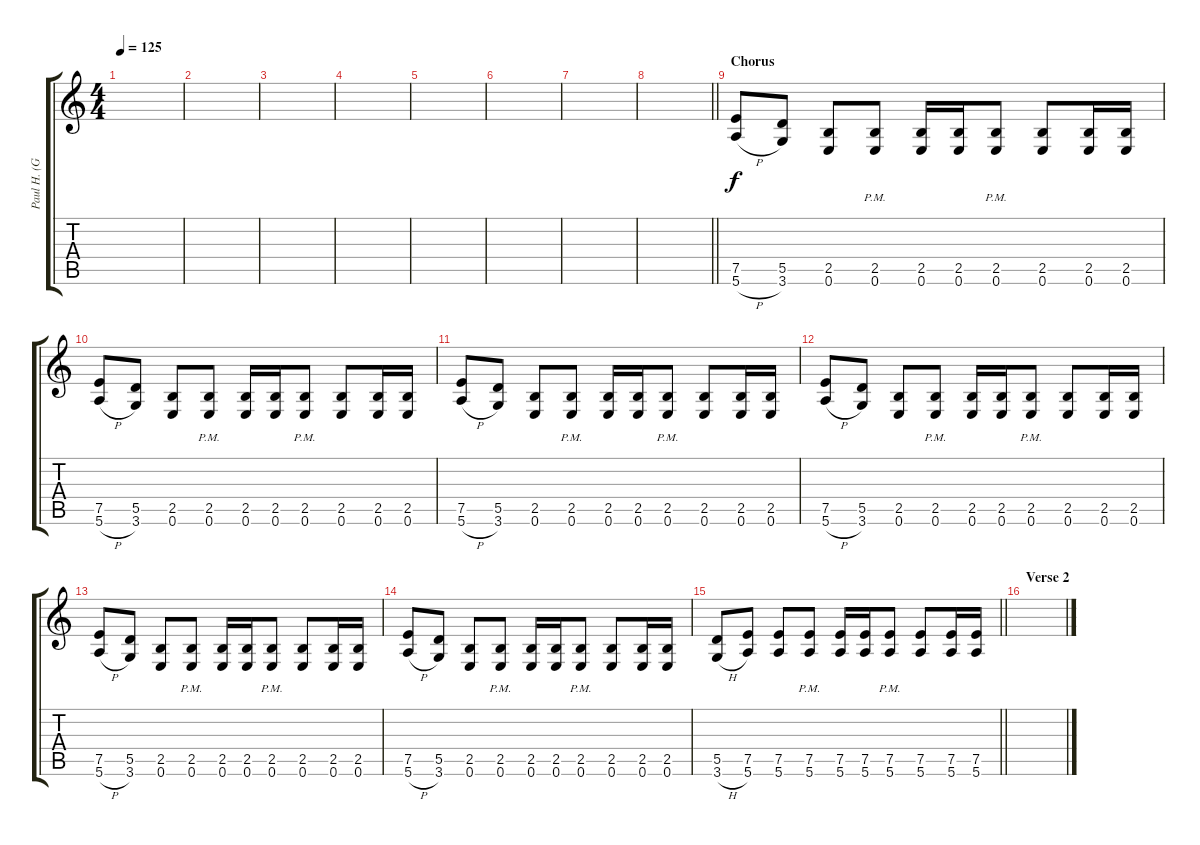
\track ("Paul H. (Guitar)" "Paul H. (G") {instrument distortionguitar}
\staff {score tabs}
\tuning (E4 B3 G3 D3 A2 E2) {hide}
\ts (4 4)
\tempo 125
\clef g2
\ks c
|
|
|
|
|
|
|
\barLineRight lightlight
|
\section ("" "Chorus")
(7.5 5.6{h}).8 (5.5 3.6).8 (2.5 0.6).8 (2.5{pm} 0.6{pm}).8 (2.5 0.6).16 (2.5 0.6).16 (2.5{pm} 0.6{pm}).8 (2.5 0.6).8 (2.5 0.6).16 (2.5 0.6).16 |
(7.5 5.6{h}).8 (5.5 3.6).8 (2.5 0.6).8 (2.5{pm} 0.6{pm}).8 (2.5 0.6).16 (2.5 0.6).16 (2.5{pm} 0.6{pm}).8 (2.5 0.6).8 (2.5 0.6).16 (2.5 0.6).16 |
(7.5 5.6{h}).8 (5.5 3.6).8 (2.5 0.6).8 (2.5{pm} 0.6{pm}).8 (2.5 0.6).16 (2.5 0.6).16 (2.5{pm} 0.6{pm}).8 (2.5 0.6).8 (2.5 0.6).16 (2.5 0.6).16 |
(7.5 5.6{h}).8 (5.5 3.6).8 (2.5 0.6).8 (2.5{pm} 0.6{pm}).8 (2.5 0.6).16 (2.5 0.6).16 (2.5{pm} 0.6{pm}).8 (2.5 0.6).8 (2.5 0.6).16 (2.5 0.6).16 |
(7.5 5.6{h}).8 (5.5 3.6).8 (2.5 0.6).8 (2.5{pm} 0.6{pm}).8 (2.5 0.6).16 (2.5 0.6).16 (2.5{pm} 0.6{pm}).8 (2.5 0.6).8 (2.5 0.6).16 (2.5 0.6).16 |
(7.5 5.6{h}).8 (5.5 3.6).8 (2.5 0.6).8 (2.5{pm} 0.6{pm}).8 (2.5 0.6).16 (2.5 0.6).16 (2.5{pm} 0.6{pm}).8 (2.5 0.6).8 (2.5 0.6).16 (2.5 0.6).16 |
\barLineRight lightlight
(5.5 3.6{h}).8 (7.5 5.6).8 (7.5 5.6).8 (7.5{pm} 5.6{pm}).8 (7.5 5.6).16 (7.5 5.6).16 (7.5{pm} 5.6{pm}).8 (7.5 5.6).8 (7.5 5.6).16 (7.5 5.6).16 |
\section ("" "Verse 2")
